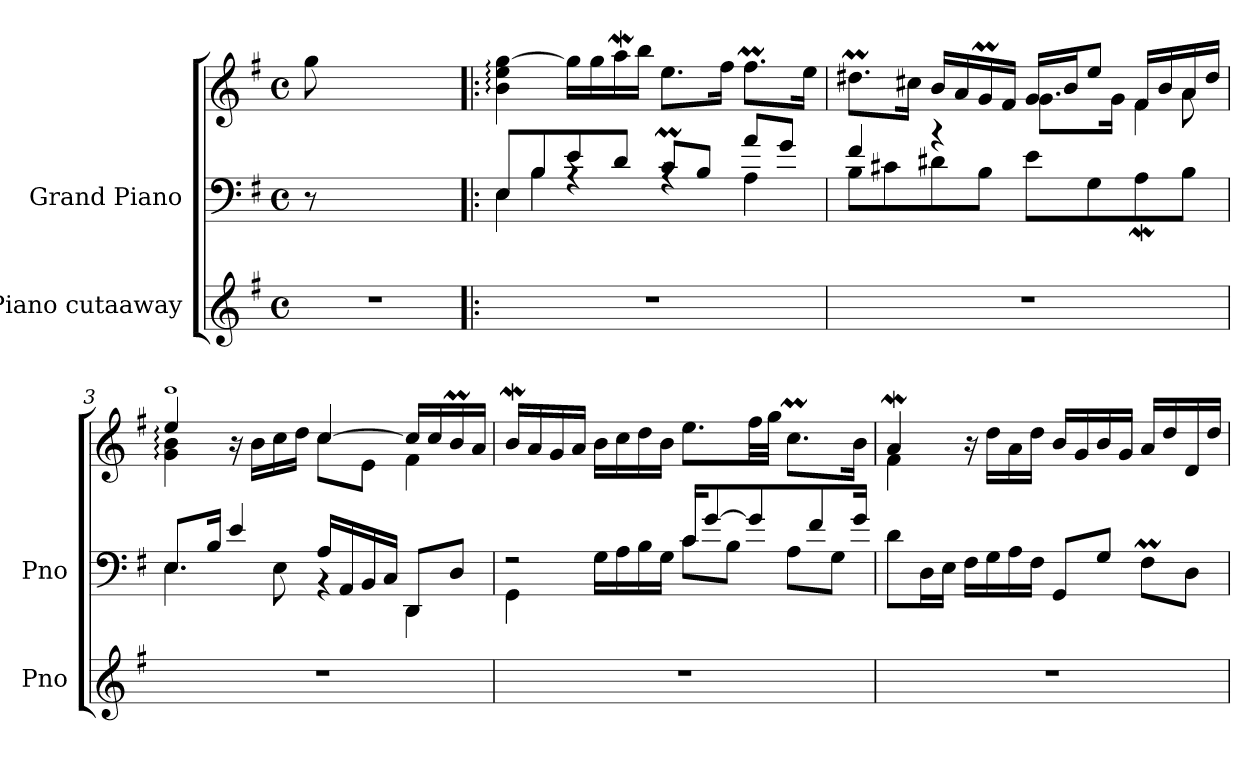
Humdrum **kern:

**kern	**kern	**kern
*part2	*part1	*part1
*staff3	*staff2	*staff1
*I"Piano cutaaway	*I"Grand Piano	*
*I'Pno	*I'Pno	*
*clefG2	*clefF4	*clefG2
*k[f#]	*k[f#]	*k[f#]
*M4/4	*M4/4	*M4/4
*met(c)	*met(c)	*met(c)
*MM80	*MM80	*MM80
=	=	=
1r	8r	8gg\
.	2..ryy	2..ryy
=1!|:	=1!|:	=1!|:
*	*^	*
*	*	*^	*
1r	8E/L	4E\	8ryy	4b\: 4ee\: [4gg\:
.	8B/	.	4B\	.
.	8e/	4rA	.	16gg\LL]
.	.	.	.	16gg\
.	8d/J	.	8ryy	16aaW\
.	.	.	.	16bb\JJ
.	8cM/L	4rA	2ryy	8.ee\L
.	8B/J	.	.	.
.	.	.	.	16ff#\Jk
.	8a/L	4A\	.	8.ff#m\L
.	8g/J	.	.	.
.	.	.	.	16ee\Jk
*	*	*v	*v	*
=2	=2	=2	=2
*	*	*	*^
*	*	*	*	*^
1r	4f#/	8B\L	8.dd#Xm\L	2reyy	2.ryy
.	.	8c#X\	.	.	.
.	.	.	16cc#X\Jk	.	.
.	4r	8d#X\	16b/LL	.	.
.	.	.	16a/	.	.
.	.	8B\J	16gM/	.	.
.	.	.	16f#/JJ	.	.
!	!	!	!LO:N:head=solid	!	!
.	2ryy	8e\L	16g/LL	8.g\L	.
.	.	.	16b/J	.	.
.	.	8G\	8ee/J	.	.
.	.	.	.	16g\Jk	.
.	.	8AW\	16f#/LL	4f#\	8raayy
.	.	.	16b/	.	.
.	.	8B\J	16a/	.	8a\
.	.	.	16dd#/JJ	.	.
*	*	*	*	*v	*v
!!LO:LB:g=z
=3	=3	=3	=3	=3
!	!	!	!LO:TX:a:t=[1]	!
1r	8.E/L	4.E\	4ee:/	4g\: 4b\:
.	16B/Jk	.	.	.
.	4e/	.	16r	4rffyy
.	.	.	16b\LL	.
.	.	8E\	16cc\	.
.	.	.	16dd\JJ	.
.	16A/LL	4rBB	[4cc/	8cc\L
.	16AA/	.	.	.
.	16BB/	.	.	8e\J
.	16C/JJ	.	.	.
.	8DD/L	4DD\	16cc/LL]	4f#\
.	.	.	16cc/	.
.	8D/J	.	16bm/	.
.	.	.	16a/JJ	.
*	*	*	*v	*v
=4	=4	=4	=4
1r	2rF	4GG\	16bW/LL
.	.	.	16a/
.	.	.	16g/
.	.	.	16a/JJ
.	.	16G\LL	16b\LL
.	.	16A\	16cc\
.	.	16B\	16dd\
.	.	16G\JJ	16b\JJ
.	16c/KL	8c\L	8.ee\L
.	[8g/	.	.
.	.	8B\J	.
.	8g/]	.	32ff#\LL
.	.	.	32gg\JJJ
.	.	8A\L	8.ccM\L
.	8f#/	.	.
.	.	8G\J	.
.	16g/Jk	.	16b\Jk
*	*v	*v	*
=5	=5	=5
*	*	*^
1r	8d\L	4aW/	4f#\
.	16D\L	.	.
.	16E\JJ	.	.
.	16F#\LL	16r	2.rffyy
.	16G\	16dd\LL	.
.	16A\	16a\	.
.	16F#\JJ	16dd\JJ	.
.	8GG/L	16b/LL	.
.	.	16g/	.
.	8G/J	16b/	.
.	.	16g/JJ	.
.	8F#m\L	16a/LL	.
.	.	16dd/	.
.	8D\J	16d/	.
.	.	16dd/JJ	.
*	*	*v	*v
=	=	=
*-	*-	*-
